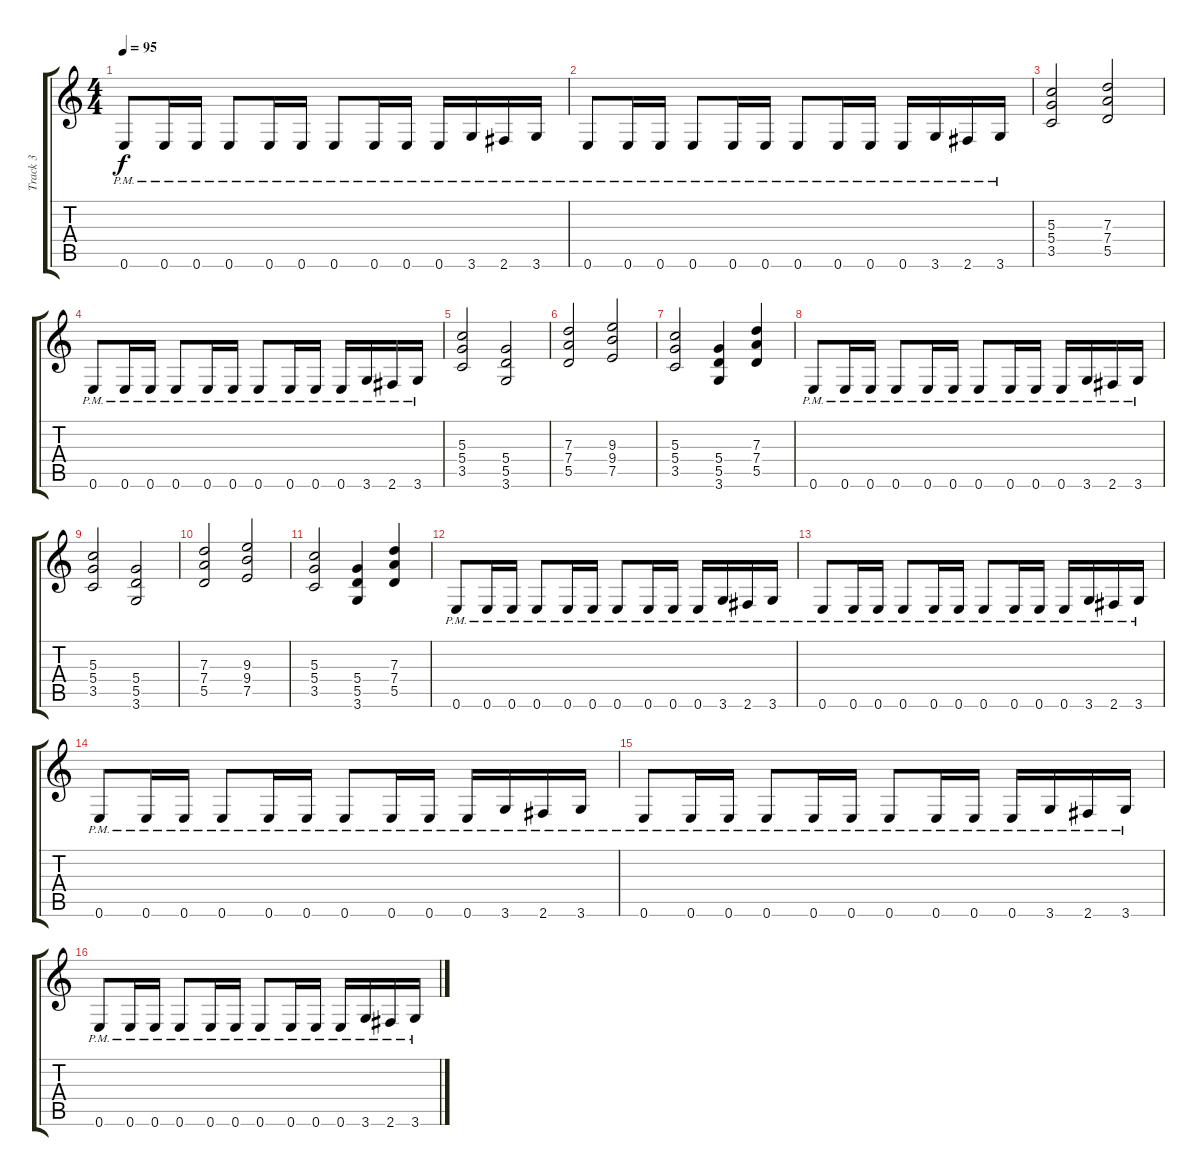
\track ("Track 3" "Track 3") {instrument electricguitarjazz}
\staff {score tabs}
\tuning (E4 B3 G3 D3 A2 E2) {hide}
\ts (4 4)
\tempo 95
\clef g2
\ks c
0.6{pm}.8{dy f} 0.6{pm}.16 0.6{pm}.16 0.6{pm}.8 0.6{pm}.16 0.6{pm}.16 0.6{pm}.8 0.6{pm}.16 0.6{pm}.16 0.6{pm}.16 3.6{pm}.16 2.6{pm}.16 3.6{pm}.16 |
0.6{pm}.8 0.6{pm}.16 0.6{pm}.16 0.6{pm}.8 0.6{pm}.16 0.6{pm}.16 0.6{pm}.8 0.6{pm}.16 0.6{pm}.16 0.6{pm}.16 3.6{pm}.16 2.6{pm}.16 3.6{pm}.16 |
(5.3 5.4 3.5).2 (7.3 7.4 5.5).2 |
0.6{pm}.8 0.6{pm}.16 0.6{pm}.16 0.6{pm}.8 0.6{pm}.16 0.6{pm}.16 0.6{pm}.8 0.6{pm}.16 0.6{pm}.16 0.6{pm}.16 3.6{pm}.16 2.6{pm}.16 3.6{pm}.16 |
(5.3 5.4 3.5).2 (5.4 5.5 3.6).2 |
(7.3 7.4 5.5).2 (9.3 9.4 7.5).2 |
(5.3 5.4 3.5).2 (5.4 5.5 3.6).4 (7.3 7.4 5.5).4 |
0.6{pm}.8 0.6{pm}.16 0.6{pm}.16 0.6{pm}.8 0.6{pm}.16 0.6{pm}.16 0.6{pm}.8 0.6{pm}.16 0.6{pm}.16 0.6{pm}.16 3.6{pm}.16 2.6{pm}.16 3.6{pm}.16 |
(5.3 5.4 3.5).2 (5.4 5.5 3.6).2 |
(7.3 7.4 5.5).2 (9.3 9.4 7.5).2 |
(5.3 5.4 3.5).2 (5.4 5.5 3.6).4 (7.3 7.4 5.5).4 |
0.6{pm}.8 0.6{pm}.16 0.6{pm}.16 0.6{pm}.8 0.6{pm}.16 0.6{pm}.16 0.6{pm}.8 0.6{pm}.16 0.6{pm}.16 0.6{pm}.16 3.6{pm}.16 2.6{pm}.16 3.6{pm}.16 |
0.6{pm}.8 0.6{pm}.16 0.6{pm}.16 0.6{pm}.8 0.6{pm}.16 0.6{pm}.16 0.6{pm}.8 0.6{pm}.16 0.6{pm}.16 0.6{pm}.16 3.6{pm}.16 2.6{pm}.16 3.6{pm}.16 |
0.6{pm}.8 0.6{pm}.16 0.6{pm}.16 0.6{pm}.8 0.6{pm}.16 0.6{pm}.16 0.6{pm}.8 0.6{pm}.16 0.6{pm}.16 0.6{pm}.16 3.6{pm}.16 2.6{pm}.16 3.6{pm}.16 |
0.6{pm}.8 0.6{pm}.16 0.6{pm}.16 0.6{pm}.8 0.6{pm}.16 0.6{pm}.16 0.6{pm}.8 0.6{pm}.16 0.6{pm}.16 0.6{pm}.16 3.6{pm}.16 2.6{pm}.16 3.6{pm}.16 |
0.6{pm}.8 0.6{pm}.16 0.6{pm}.16 0.6{pm}.8 0.6{pm}.16 0.6{pm}.16 0.6{pm}.8 0.6{pm}.16 0.6{pm}.16 0.6{pm}.16 3.6{pm}.16 2.6{pm}.16 3.6{pm}.16
